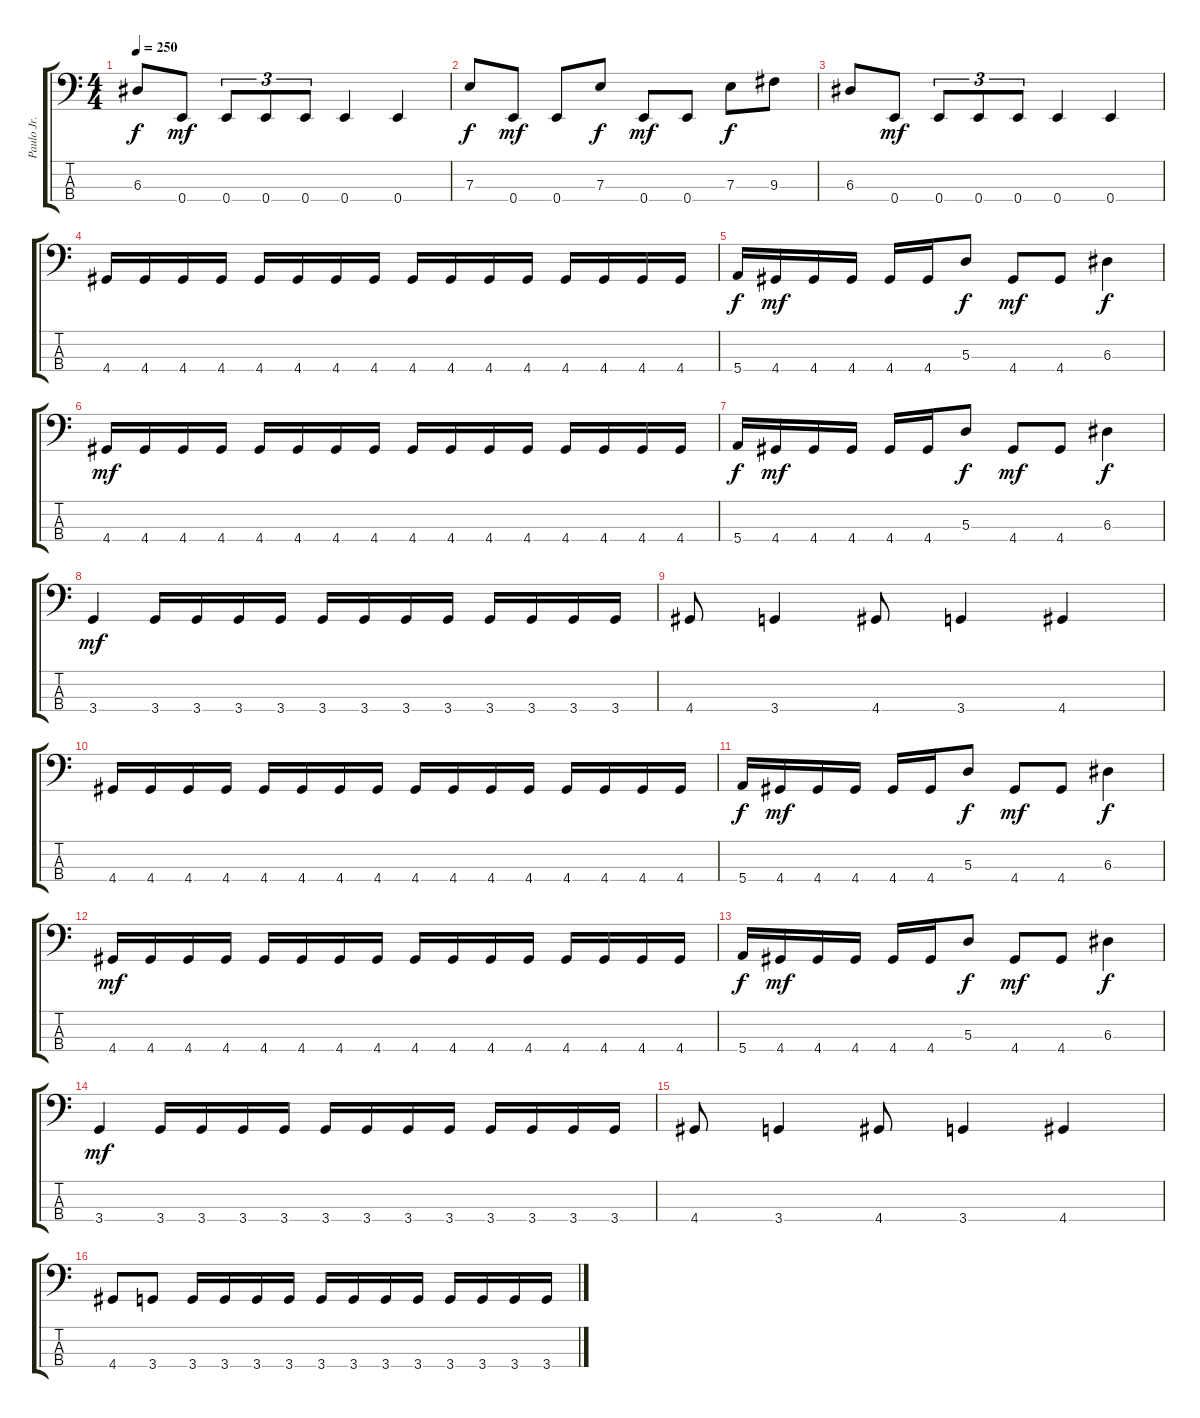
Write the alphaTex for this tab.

\track ("Paulo Jr." "Paulo Jr.") {instrument electricbassfinger}
\staff {score tabs}
\tuning (G2 D2 A1 E1) {hide}
\ts (4 4)
\tempo 250
\clef f4
\ks c
6.3.8{dy f} 0.4.8{dy mf} 0.4.8{tu (3 2)} 0.4.8{tu (3 2)} 0.4.8{tu (3 2)} 0.4.4 0.4.4 |
7.3.8{dy f} 0.4.8{dy mf} 0.4.8 7.3.8{dy f} 0.4.8{dy mf} 0.4.8 7.3.8{dy f} 9.3.8 |
6.3.8 0.4.8{dy mf} 0.4.8{tu (3 2)} 0.4.8{tu (3 2)} 0.4.8{tu (3 2)} 0.4.4 0.4.4 |
4.4.16 4.4.16 4.4.16 4.4.16 4.4.16 4.4.16 4.4.16 4.4.16 4.4.16 4.4.16 4.4.16 4.4.16 4.4.16 4.4.16 4.4.16 4.4.16 |
5.4.16{dy f} 4.4.16{dy mf} 4.4.16 4.4.16 4.4.16 4.4.16 5.3.8{dy f} 4.4.8{dy mf} 4.4.8 6.3.4{dy f} |
4.4.16{dy mf} 4.4.16 4.4.16 4.4.16 4.4.16 4.4.16 4.4.16 4.4.16 4.4.16 4.4.16 4.4.16 4.4.16 4.4.16 4.4.16 4.4.16 4.4.16 |
5.4.16{dy f} 4.4.16{dy mf} 4.4.16 4.4.16 4.4.16 4.4.16 5.3.8{dy f} 4.4.8{dy mf} 4.4.8 6.3.4{dy f} |
3.4.4{dy mf} 3.4.16 3.4.16 3.4.16 3.4.16 3.4.16 3.4.16 3.4.16 3.4.16 3.4.16 3.4.16 3.4.16 3.4.16 |
4.4.8 3.4.4 4.4.8 3.4.4 4.4.4 |
4.4.16 4.4.16 4.4.16 4.4.16 4.4.16 4.4.16 4.4.16 4.4.16 4.4.16 4.4.16 4.4.16 4.4.16 4.4.16 4.4.16 4.4.16 4.4.16 |
5.4.16{dy f} 4.4.16{dy mf} 4.4.16 4.4.16 4.4.16 4.4.16 5.3.8{dy f} 4.4.8{dy mf} 4.4.8 6.3.4{dy f} |
4.4.16{dy mf} 4.4.16 4.4.16 4.4.16 4.4.16 4.4.16 4.4.16 4.4.16 4.4.16 4.4.16 4.4.16 4.4.16 4.4.16 4.4.16 4.4.16 4.4.16 |
5.4.16{dy f} 4.4.16{dy mf} 4.4.16 4.4.16 4.4.16 4.4.16 5.3.8{dy f} 4.4.8{dy mf} 4.4.8 6.3.4{dy f} |
3.4.4{dy mf} 3.4.16 3.4.16 3.4.16 3.4.16 3.4.16 3.4.16 3.4.16 3.4.16 3.4.16 3.4.16 3.4.16 3.4.16 |
4.4.8 3.4.4 4.4.8 3.4.4 4.4.4 |
4.4.8 3.4.8 3.4.16 3.4.16 3.4.16 3.4.16 3.4.16 3.4.16 3.4.16 3.4.16 3.4.16 3.4.16 3.4.16 3.4.16
